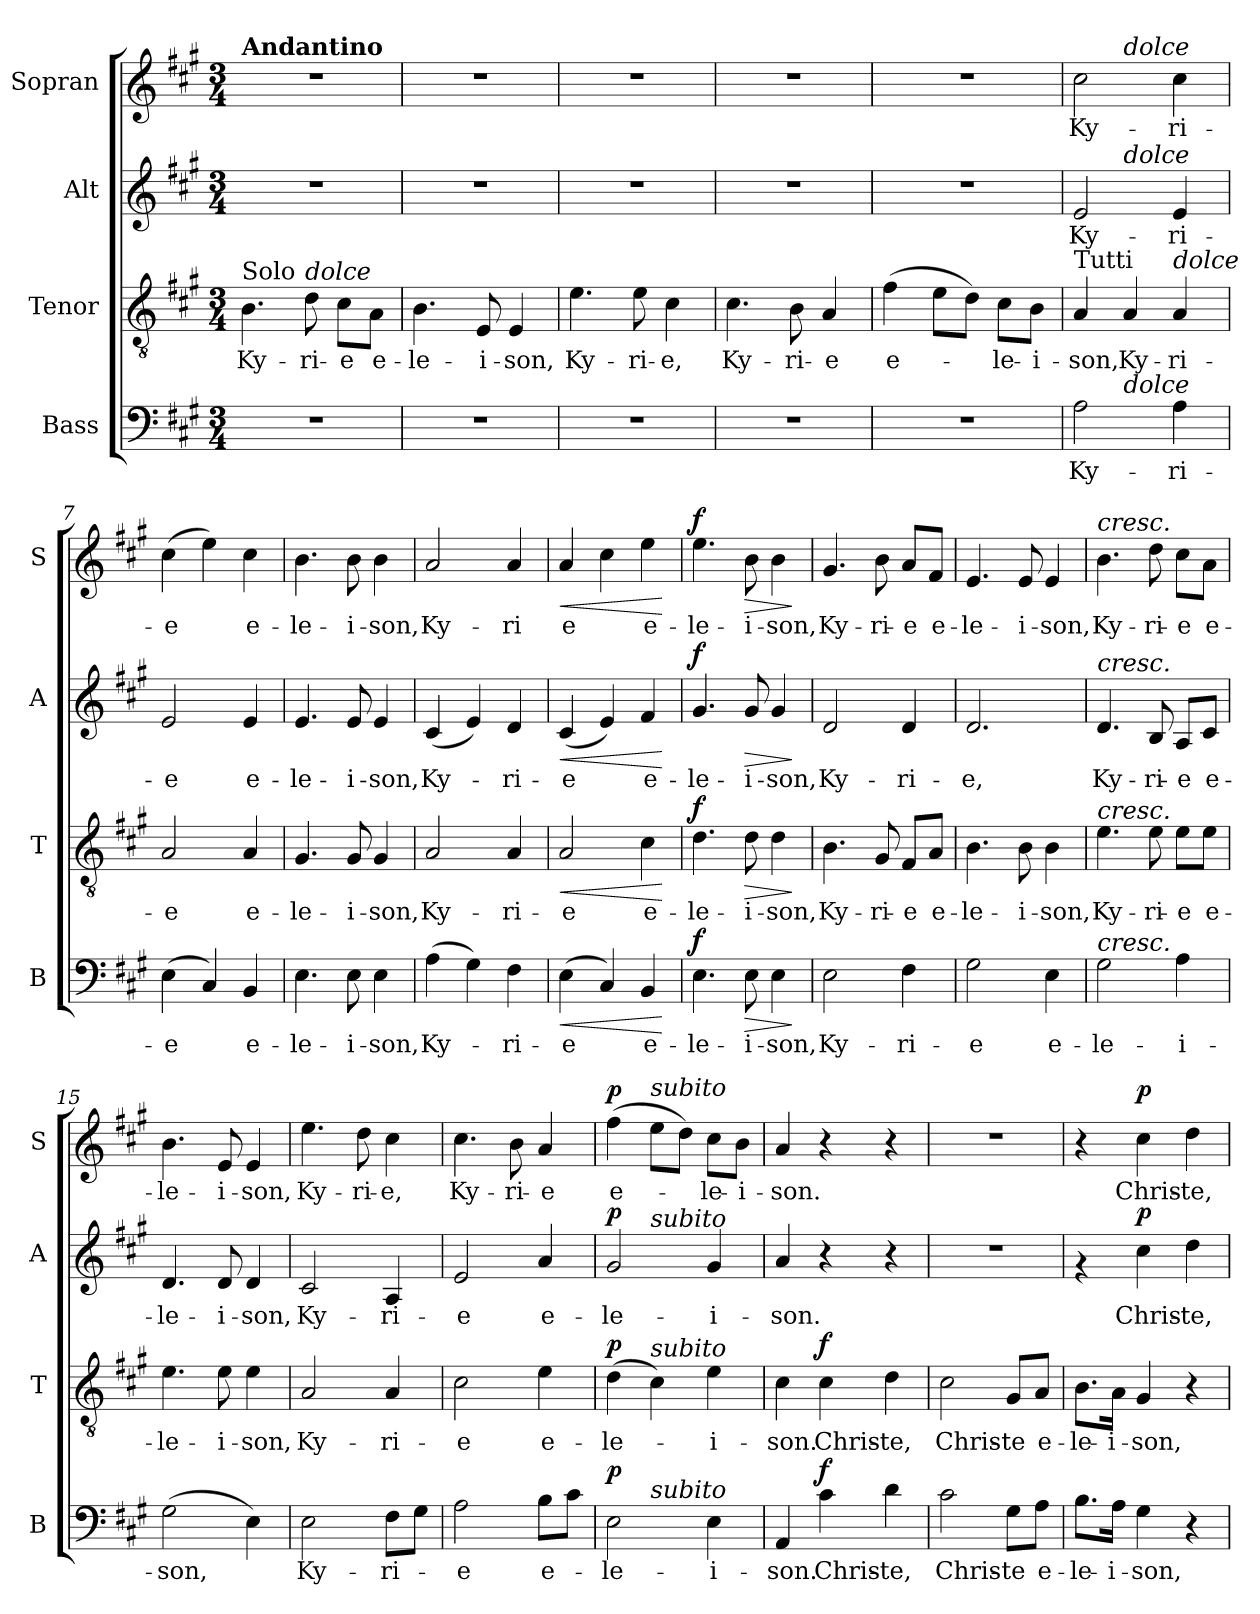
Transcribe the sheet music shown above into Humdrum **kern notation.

**kern	**text	**dynam	**kern	**text	**dynam	**kern	**text	**dynam	**kern	**text	**dynam
*part4	*part4	*part4	*part3	*part3	*part3	*part2	*part2	*part2	*part1	*part1	*part1
*staff4	*staff4	*staff4	*staff3	*staff3	*staff3	*staff2	*staff2	*staff2	*staff1	*staff1	*staff1
*I"Bass	*	*	*I"Tenor	*	*	*I"Alt	*	*	*I"Sopran	*	*
*I'B	*	*	*I'T	*	*	*I'A	*	*	*I'S	*	*
*clefF4	*	*	*clefGv2	*	*	*clefG2	*	*	*clefG2	*	*
*k[f#c#g#]	*	*	*k[f#c#g#]	*	*	*k[f#c#g#]	*	*	*k[f#c#g#]	*	*
*A:	*	*	*A:	*	*	*A:	*	*	*A:	*	*
*M3/4	*	*	*M3/4	*	*	*M3/4	*	*	*M3/4	*	*
=1	=1	=1	=1	=1	=1	=1	=1	=1	=1	=1	=1
!	!	!	!	!	!	!	!	!	!LO:TX:a:B:t=Andantino	!	!
!	!	!	!LO:TX:a:t=Solo	!	!	!	!	!	!	!	!
!	!	!	!	!LO:LY:b	!	!	!	!	!	!	!
2.r	.	.	4.B\	Ky-	.	2.r	.	.	2.r	.	.
!	!	!	!LO:TX:a:i:t=dolce	!	!	!	!	!	!	!	!
!	!	!	!	!LO:LY:b	!	!	!	!	!	!	!
.	.	.	8d\	-ri-	.	.	.	.	.	.	.
!	!	!	!	!LO:LY:b	!	!	!	!	!	!	!
.	.	.	8c#\L	-e	.	.	.	.	.	.	.
!	!	!	!	!LO:LY:b	!	!	!	!	!	!	!
.	.	.	8A\J	e-	.	.	.	.	.	.	.
=2	=2	=2	=2	=2	=2	=2	=2	=2	=2	=2	=2
!	!	!	!	!LO:LY:b	!	!	!	!	!	!	!
2.r	.	.	4.B\	-le-	.	2.r	.	.	2.r	.	.
!	!	!	!	!LO:LY:b	!	!	!	!	!	!	!
.	.	.	8E/	-i-	.	.	.	.	.	.	.
!	!	!	!	!LO:LY:b	!	!	!	!	!	!	!
.	.	.	4E/	-son,	.	.	.	.	.	.	.
=3	=3	=3	=3	=3	=3	=3	=3	=3	=3	=3	=3
!	!	!	!	!LO:LY:b	!	!	!	!	!	!	!
2.r	.	.	4.e\	Ky-	.	2.r	.	.	2.r	.	.
!	!	!	!	!LO:LY:b	!	!	!	!	!	!	!
.	.	.	8e\	-ri-	.	.	.	.	.	.	.
!	!	!	!	!LO:LY:b	!	!	!	!	!	!	!
.	.	.	4c#\	-e,	.	.	.	.	.	.	.
=4	=4	=4	=4	=4	=4	=4	=4	=4	=4	=4	=4
!	!	!	!	!LO:LY:b	!	!	!	!	!	!	!
2.r	.	.	4.c#\	Ky-	.	2.r	.	.	2.r	.	.
!	!	!	!	!LO:LY:b	!	!	!	!	!	!	!
.	.	.	8B\	-ri-	.	.	.	.	.	.	.
!	!	!	!	!LO:LY:b	!	!	!	!	!	!	!
.	.	.	4A/	-e	.	.	.	.	.	.	.
=5	=5	=5	=5	=5	=5	=5	=5	=5	=5	=5	=5
!	!	!	!	!LO:LY:b	!	!	!	!	!	!	!
2.r	.	.	(>4f#\	e-	.	2.r	.	.	2.r	.	.
.	.	.	8e\L	.	.	.	.	.	.	.	.
.	.	.	8d\J)	.	.	.	.	.	.	.	.
!	!	!	!	!LO:LY:b	!	!	!	!	!	!	!
.	.	.	8c#\L	-le-	.	.	.	.	.	.	.
!	!	!	!	!LO:LY:b	!	!	!	!	!	!	!
.	.	.	8B\J	-i-	.	.	.	.	.	.	.
=6	=6	=6	=6	=6	=6	=6	=6	=6	=6	=6	=6
!	!	!	!	!	!	!LO:TX:a:t=Tutti	!	!	!	!	!
!	!	!	!LO:TX:a:t=Tutti	!	!	!	!	!	!	!	!
!LO:TX:a:t=Tutti	!	!	!	!	!	!	!	!	!	!	!
!	!LO:LY:b	!	!	!LO:LY:b	!	!	!LO:LY:b	!	!	!LO:LY:b	!
*^	*	*	*	*	*	*^	*	*	*^	*	*
2A\	4ryy	Ky-	.	4A/	-son,	.	2e/	4ryy	Ky-	.	2cc#\	4ryy	Ky-	.
!	!	!	!	!	!	!	!	!	!	!	!	!LO:TX:a:i:t=dolce	!	!
!	!	!	!	!	!	!	!	!LO:TX:a:i:t=dolce	!	!	!	!	!	!
!	!LO:TX:a:i:t=dolce	!	!	!	!	!	!	!	!	!	!	!	!	!
!	!	!	!	!	!LO:LY:b	!	!	!	!	!	!	!	!	!
.	2ryy	.	.	4A/	Ky-	.	.	2ryy	.	.	.	2ryy	.	.
!	!	!	!	!LO:TX:a:i:t=dolce	!	!	!	!	!	!	!	!	!	!
!	!	!LO:LY:b	!	!	!LO:LY:b	!	!	!	!LO:LY:b	!	!	!	!LO:LY:b	!
4A\	.	-ri-	.	4A/	-ri-	.	4e/	.	-ri-	.	4cc#\	.	-ri-	.
!!LO:LB:g=z
=7	=7	=7	=7	=7	=7	=7	=7	=7	=7	=7	=7	=7	=7	=7
!	!	!LO:LY:b	!	!	!LO:LY:b	!	!	!	!LO:LY:b	!	!	!	!LO:LY:b	!
*	*	*	*	*	*	*	*v	*v	*	*	*	*	*	*
*v	*v	*	*	*	*	*	*	*	*	*v	*v	*	*
(>4E\	-e	.	2A/	-e	.	2e/	-e	.	(>4cc#\	-e	.
4C#/)	.	.	.	.	.	.	.	.	4ee\)	.	.
!	!LO:LY:b	!	!	!LO:LY:b	!	!	!LO:LY:b	!	!	!LO:LY:b	!
4BB/	e-	.	4A/	e-	.	4e/	e-	.	4cc#\	e-	.
=8	=8	=8	=8	=8	=8	=8	=8	=8	=8	=8	=8
!	!LO:LY:b	!	!	!LO:LY:b	!	!	!LO:LY:b	!	!	!LO:LY:b	!
4.E\	-le-	.	4.G#/	-le-	.	4.e/	-le-	.	4.b\	-le-	.
!	!LO:LY:b	!	!	!LO:LY:b	!	!	!LO:LY:b	!	!	!LO:LY:b	!
8E\	-i-	.	8G#/	-i-	.	8e/	-i-	.	8b\	-i-	.
!	!LO:LY:b	!	!	!LO:LY:b	!	!	!LO:LY:b	!	!	!LO:LY:b	!
4E\	-son,	.	4G#/	-son,	.	4e/	-son,	.	4b\	-son,	.
=9	=9	=9	=9	=9	=9	=9	=9	=9	=9	=9	=9
!	!LO:LY:b	!	!	!LO:LY:b	!	!	!LO:LY:b	!	!	!LO:LY:b	!
(>4A\	Ky-	.	2A/	Ky-	.	(<4c#/	Ky-	.	2a/	Ky-	.
4G#\)	.	.	.	.	.	4e/)	.	.	.	.	.
!	!LO:LY:b	!	!	!LO:LY:b	!	!	!LO:LY:b	!	!	!LO:LY:b	!
4F#\	-ri-	.	4A/	-ri-	.	4d/	-ri-	.	4a/	-ri	.
=10	=10	=10	=10	=10	=10	=10	=10	=10	=10	=10	=10
!	!LO:LY:b	!LO:HP:b	!	!LO:LY:b	!LO:HP:b	!	!LO:LY:b	!LO:HP:b	!	!LO:LY:b	!LO:HP:b
(>4E\	-e	<	2A/	-e	<	(<4c#/	-e	<	4a/	e	<
4C#/)	.	.	.	.	.	4e/)	.	.	4cc#\	.	.
!	!LO:LY:b	!	!	!LO:LY:b	!	!	!LO:LY:b	!	!	!LO:LY:b	!
4BB/	e-	.	4c#\	e-	.	4f#/	e-	.	4ee\	e-	.
.	.	[	.	.	[	.	.	[	.	.	[
=11	=11	=11	=11	=11	=11	=11	=11	=11	=11	=11	=11
!	!LO:LY:b	!LO:DY:a	!	!LO:LY:b	!LO:DY:a	!	!LO:LY:b	!LO:DY:a	!	!LO:LY:b	!LO:DY:a
4.E\	-le-	f	4.d\	-le-	f	4.g#/	-le-	f	4.ee\	-le-	f
!	!LO:LY:b	!LO:HP:b	!	!LO:LY:b	!LO:HP:b	!	!LO:LY:b	!LO:HP:b	!	!LO:LY:b	!LO:HP:b
8E\	-i-	>	8d\	-i-	>	8g#/	-i-	>	8b\	-i-	>
!	!LO:LY:b	!	!	!LO:LY:b	!	!	!LO:LY:b	!	!	!LO:LY:b	!
4E\	-son,	.	4d\	-son,	.	4g#/	-son,	.	4b\	-son,	.
.	.	]	.	.	]	.	.	]	.	.	]
=12	=12	=12	=12	=12	=12	=12	=12	=12	=12	=12	=12
!	!LO:LY:b	!	!	!LO:LY:b	!	!	!LO:LY:b	!	!	!LO:LY:b	!
2E\	Ky-	.	4.B\	Ky-	.	2d/	Ky-	.	4.g#/	Ky-	.
!	!	!	!	!LO:LY:b	!	!	!	!	!	!LO:LY:b	!
.	.	.	8G#/	-ri-	.	.	.	.	8b\	-ri-	.
!	!LO:LY:b	!	!	!LO:LY:b	!	!	!LO:LY:b	!	!	!LO:LY:b	!
4F#\	-ri-	.	8F#/L	-e	.	4d/	-ri-	.	8a/L	-e	.
!	!	!	!	!LO:LY:b	!	!	!	!	!	!LO:LY:b	!
.	.	.	8A/J	e-	.	.	.	.	8f#/J	e-	.
!!LO:PB:g=z
=13	=13	=13	=13	=13	=13	=13	=13	=13	=13	=13	=13
!	!LO:LY:b	!	!	!LO:LY:b	!	!	!LO:LY:b	!	!	!LO:LY:b	!
2G#\	-e	.	4.B\	-le-	.	2.d/	-e,	.	4.e/	-le-	.
!	!	!	!	!LO:LY:b	!	!	!	!	!	!LO:LY:b	!
.	.	.	8B\	-i-	.	.	.	.	8e/	-i-	.
!	!LO:LY:b	!	!	!LO:LY:b	!	!	!	!	!	!LO:LY:b	!
4E\	e-	.	4B\	-son,	.	.	.	.	4e/	-son,	.
=14	=14	=14	=14	=14	=14	=14	=14	=14	=14	=14	=14
!	!	!	!	!	!	!	!	!	!LO:TX:a:i:t=cresc.	!	!
!	!	!	!	!	!	!LO:TX:a:i:t=cresc.	!	!	!	!	!
!	!	!	!LO:TX:a:i:t=cresc.	!	!	!	!	!	!	!	!
!LO:TX:a:i:t=cresc.	!	!	!	!	!	!	!	!	!	!	!
!	!LO:LY:b	!	!	!LO:LY:b	!	!	!LO:LY:b	!	!	!LO:LY:b	!
2G#\	-le-	.	4.e\	Ky-	.	4.d/	Ky-	.	4.b\	Ky-	.
!	!	!	!	!LO:LY:b	!	!	!LO:LY:b	!	!	!LO:LY:b	!
.	.	.	8e\	-ri-	.	8B/	-ri-	.	8dd\	-ri-	.
!	!LO:LY:b	!	!	!LO:LY:b	!	!	!LO:LY:b	!	!	!LO:LY:b	!
4A\	-i-	.	8e\L	-e	.	8A/L	-e	.	8cc#\L	-e	.
!	!	!	!	!LO:LY:b	!	!	!LO:LY:b	!	!	!LO:LY:b	!
.	.	.	8e\J	e-	.	8c#/J	e-	.	8a\J	e-	.
=15	=15	=15	=15	=15	=15	=15	=15	=15	=15	=15	=15
!	!LO:LY:b	!	!	!LO:LY:b	!	!	!LO:LY:b	!	!	!LO:LY:b	!
(>2G#\	-son,	.	4.e\	-le-	.	4.d/	-le-	.	4.b\	-le-	.
!	!	!	!	!LO:LY:b	!	!	!LO:LY:b	!	!	!LO:LY:b	!
.	.	.	8e\	-i-	.	8d/	-i-	.	8e/	-i-	.
!	!	!	!	!LO:LY:b	!	!	!LO:LY:b	!	!	!LO:LY:b	!
4E\)	.	.	4e\	-son,	.	4d/	-son,	.	4e/	-son,	.
=16	=16	=16	=16	=16	=16	=16	=16	=16	=16	=16	=16
!	!LO:LY:b	!	!	!LO:LY:b	!	!	!LO:LY:b	!	!	!LO:LY:b	!
2E\	Ky-	.	2A/	Ky-	.	2c#/	Ky-	.	4.ee\	Ky-	.
!	!	!	!	!	!	!	!	!	!	!LO:LY:b	!
.	.	.	.	.	.	.	.	.	8dd\	-ri-	.
!	!LO:LY:b	!	!	!LO:LY:b	!	!	!LO:LY:b	!	!	!LO:LY:b	!
8F#\L	-ri-	.	4A/	-ri-	.	4A/	-ri-	.	4cc#\	-e,	.
8G#\J	.	.	.	.	.	.	.	.	.	.	.
!!LO:LB:g=z
=17	=17	=17	=17	=17	=17	=17	=17	=17	=17	=17	=17
!	!LO:LY:b	!	!	!LO:LY:b	!	!	!LO:LY:b	!	!	!LO:LY:b	!
2A\	-e	.	2c#\	-e	.	2e/	-e	.	4.cc#\	Ky-	.
!	!	!	!	!	!	!	!	!	!	!LO:LY:b	!
.	.	.	.	.	.	.	.	.	8b\	-ri-	.
!	!LO:LY:b	!	!	!LO:LY:b	!	!	!LO:LY:b	!	!	!LO:LY:b	!
8B\L	e-	.	4e\	e-	.	4a/	e-	.	4a/	-e	.
8c#\J	.	.	.	.	.	.	.	.	.	.	.
=18	=18	=18	=18	=18	=18	=18	=18	=18	=18	=18	=18
!	!LO:LY:b	!LO:DY:a	!	!LO:LY:b	!LO:DY:a	!	!LO:LY:b	!LO:DY:a	!	!LO:LY:b	!LO:DY:a
*^	*	*	*	*	*	*^	*	*	*	*	*
2E\	4ryy	-le-	p	(>4d\	-le-	p	2g#/	4ryy	-le-	p	(>4ff#\	e-	p
!	!	!	!	!	!	!	!	!	!	!	!LO:TX:a:i:t=subito	!	!
!	!	!	!	!	!	!	!	!LO:TX:a:i:t=subito	!	!	!	!	!
!	!	!	!	!LO:TX:a:i:t=subito	!	!	!	!	!	!	!	!	!
!	!LO:TX:a:i:t=subito	!	!	!	!	!	!	!	!	!	!	!	!
.	2ryy	.	.	4c#\)	.	.	.	2ryy	.	.	8ee\L	.	.
.	.	.	.	.	.	.	.	.	.	.	8dd\J)	.	.
!	!	!LO:LY:b	!	!	!LO:LY:b	!	!	!	!LO:LY:b	!	!	!LO:LY:b	!
4E\	.	-i-	.	4e\	-i-	.	4g#/	.	-i-	.	8cc#\L	-le-	.
!	!	!	!	!	!	!	!	!	!	!	!	!LO:LY:b	!
.	.	.	.	.	.	.	.	.	.	.	8b\J	-i-	.
=19	=19	=19	=19	=19	=19	=19	=19	=19	=19	=19	=19	=19	=19
!	!	!LO:LY:b	!	!	!LO:LY:b	!	!	!	!LO:LY:b	!	!	!LO:LY:b	!
*v	*v	*	*	*	*	*	*v	*v	*	*	*	*	*
4AA/	-son.	.	4c#\	-son.	.	4a/	-son.	.	4a/	-son.	.
!	!LO:LY:b	!LO:DY:a	!	!LO:LY:b	!LO:DY:a	!	!	!	!	!	!
4c#\	Chris-	f	4c#\	Chris-	f	4r	.	.	4r	.	.
!	!LO:LY:b	!	!	!LO:LY:b	!	!	!	!	!	!	!
4d\	-te,	.	4d\	-te,	.	4r	.	.	4r	.	.
=20	=20	=20	=20	=20	=20	=20	=20	=20	=20	=20	=20
!	!LO:LY:b	!	!	!LO:LY:b	!	!	!	!	!	!	!
2c#\	Chris-	.	2c#\	Chris-	.	2.r	.	.	2.r	.	.
!	!LO:LY:b	!	!	!LO:LY:b	!	!	!	!	!	!	!
8G#\L	-te	.	8G#/L	-te	.	.	.	.	.	.	.
!	!LO:LY:b	!	!	!LO:LY:b	!	!	!	!	!	!	!
8A\J	e-	.	8A/J	e-	.	.	.	.	.	.	.
=21	=21	=21	=21	=21	=21	=21	=21	=21	=21	=21	=21
!	!LO:LY:b	!	!	!LO:LY:b	!	!	!	!	!	!	!
8.B\L	-le-	.	8.B\L	-le-	.	4rg	.	.	4r	.	.
!	!LO:LY:b	!	!	!LO:LY:b	!	!	!	!	!	!	!
16A\Jk	-i-	.	16A\Jk	-i-	.	.	.	.	.	.	.
!	!LO:LY:b	!	!	!LO:LY:b	!	!	!LO:LY:b	!LO:DY:a	!	!LO:LY:b	!LO:DY:a
4G#\	-son,	.	4G#/	-son,	.	4cc#\	Chris-	p	4cc#\	Chris-	p
!	!	!	!	!	!	!	!LO:LY:b	!	!	!LO:LY:b	!
4r	.	.	4r	.	.	4dd\	-te,	.	4dd\	-te,	.
=	=	=	=	=	=	=	=	=	=	=	=
*-	*-	*-	*-	*-	*-	*-	*-	*-	*-	*-	*-
